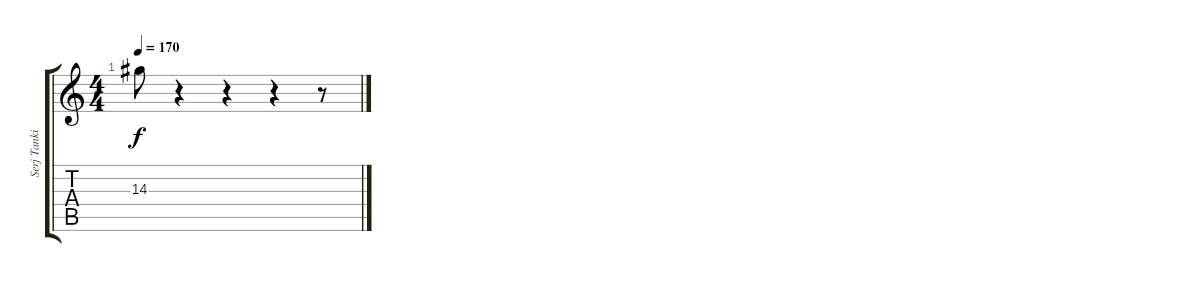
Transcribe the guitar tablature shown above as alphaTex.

\track ("Serj Tankian-voice" "Serj Tanki") {instrument acousticguitarsteel}
\staff {score tabs}
\tuning (Eb4 Bb3 Gb3 Db3 Ab2 Db2) {hide}
\ts (4 4)
\tempo 170
\clef g2
\ks c
14.3.8{dy f} r.4 r.4 r.4 r.8
